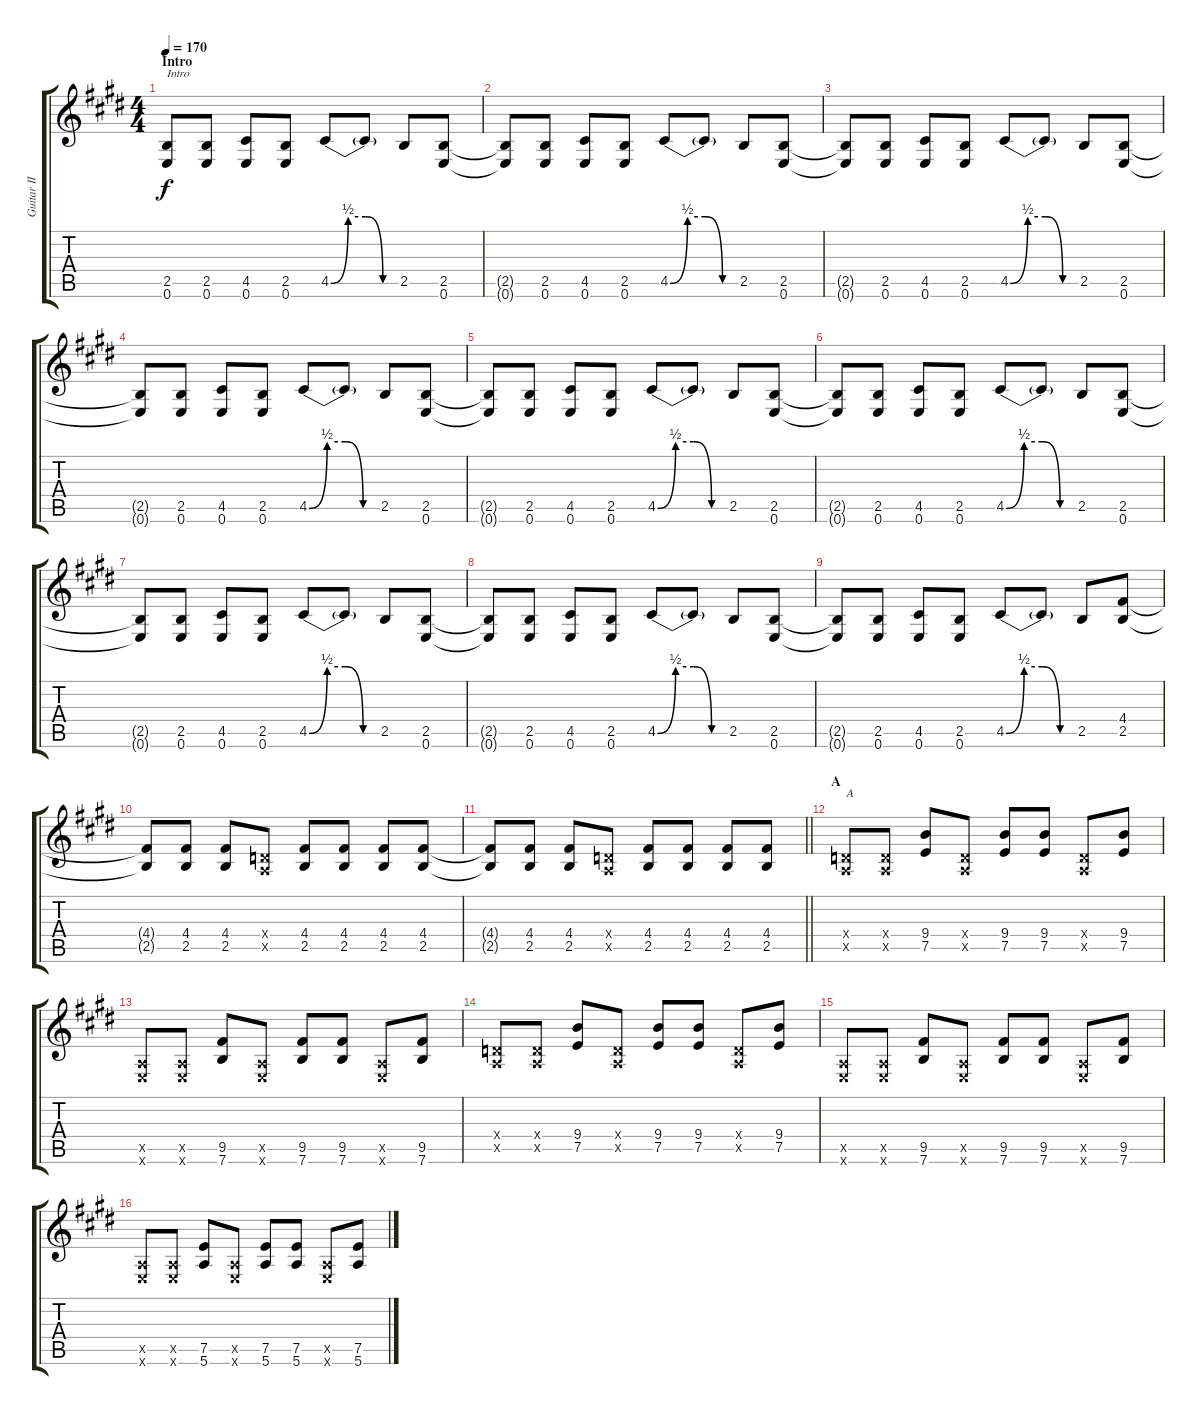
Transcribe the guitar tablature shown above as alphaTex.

\track ("Guitar II" "Guitar II") {instrument distortionguitar}
\staff {score tabs}
\tuning (E4 B3 G3 D3 A2 E2) {hide}
\ts (4 4)
\section ("" "Intro")
\tempo 170
\clef g2
\ks e
(2.5 0.6).8{txt "Intro" dy f instrument distortionguitar} (2.5 0.6).8 (4.5 0.6).8 (2.5 0.6).8 4.5{be (custom 0 0 15 2 30 2 45 0 60 0)}.8 4.5{t}.8 2.5.8 (2.5 0.6).8 |
(2.5{t} 0.6{t}).8 (2.5 0.6).8 (4.5 0.6).8 (2.5 0.6).8 4.5{be (custom 0 0 15 2 30 2 45 0 60 0)}.8 4.5{t}.8 2.5.8 (2.5 0.6).8 |
(2.5{t} 0.6{t}).8 (2.5 0.6).8 (4.5 0.6).8 (2.5 0.6).8 4.5{be (custom 0 0 15 2 30 2 45 0 60 0)}.8 4.5{t}.8 2.5.8 (2.5 0.6).8 |
(2.5{t} 0.6{t}).8 (2.5 0.6).8 (4.5 0.6).8 (2.5 0.6).8 4.5{be (custom 0 0 15 2 30 2 45 0 60 0)}.8 4.5{t}.8 2.5.8 (2.5 0.6).8 |
(2.5{t} 0.6{t}).8 (2.5 0.6).8 (4.5 0.6).8 (2.5 0.6).8 4.5{be (custom 0 0 15 2 30 2 45 0 60 0)}.8 4.5{t}.8 2.5.8 (2.5 0.6).8 |
(2.5{t} 0.6{t}).8 (2.5 0.6).8 (4.5 0.6).8 (2.5 0.6).8 4.5{be (custom 0 0 15 2 30 2 45 0 60 0)}.8 4.5{t}.8 2.5.8 (2.5 0.6).8 |
(2.5{t} 0.6{t}).8 (2.5 0.6).8 (4.5 0.6).8 (2.5 0.6).8 4.5{be (custom 0 0 15 2 30 2 45 0 60 0)}.8 4.5{t}.8 2.5.8 (2.5 0.6).8 |
(2.5{t} 0.6{t}).8 (2.5 0.6).8 (4.5 0.6).8 (2.5 0.6).8 4.5{be (custom 0 0 15 2 30 2 45 0 60 0)}.8 4.5{t}.8 2.5.8 (2.5 0.6).8 |
(2.5{t} 0.6{t}).8 (2.5 0.6).8 (4.5 0.6).8 (2.5 0.6).8 4.5{be (custom 0 0 15 2 30 2 45 0 60 0)}.8 4.5{t}.8 2.5.8 (4.4 2.5).8 |
(4.4{t} 2.5{t}).8 (4.4 2.5).8 (4.4 2.5).8 (0.4{x} 0.5{x}).8 (4.4 2.5).8 (4.4 2.5).8 (4.4 2.5).8 (4.4 2.5).8 |
\barLineRight lightlight
(4.4{t} 2.5{t}).8 (4.4 2.5).8 (4.4 2.5).8 (0.4{x} 0.5{x}).8 (4.4 2.5).8 (4.4 2.5).8 (4.4 2.5).8 (4.4 2.5).8 |
\section ("" "A")
(0.4{x} 0.5{x}).8{txt "A"} (0.4{x} 0.5{x}).8 (9.4 7.5).8 (0.4{x} 0.5{x}).8 (9.4 7.5).8 (9.4 7.5).8 (0.4{x} 0.5{x}).8 (9.4 7.5).8 |
(0.5{x} 0.6{x}).8 (0.5{x} 0.6{x}).8 (9.5 7.6).8 (0.5{x} 0.6{x}).8 (9.5 7.6).8 (9.5 7.6).8 (0.5{x} 0.6{x}).8 (9.5 7.6).8 |
(0.4{x} 0.5{x}).8 (0.4{x} 0.5{x}).8 (9.4 7.5).8 (0.4{x} 0.5{x}).8 (9.4 7.5).8 (9.4 7.5).8 (0.4{x} 0.5{x}).8 (9.4 7.5).8 |
(0.5{x} 0.6{x}).8 (0.5{x} 0.6{x}).8 (9.5 7.6).8 (0.5{x} 0.6{x}).8 (9.5 7.6).8 (9.5 7.6).8 (0.5{x} 0.6{x}).8 (9.5 7.6).8 |
(0.5{x} 0.6{x}).8 (0.5{x} 0.6{x}).8 (7.5 5.6).8 (0.5{x} 0.6{x}).8 (7.5 5.6).8 (7.5 5.6).8 (0.5{x} 0.6{x}).8 (7.5 5.6).8
